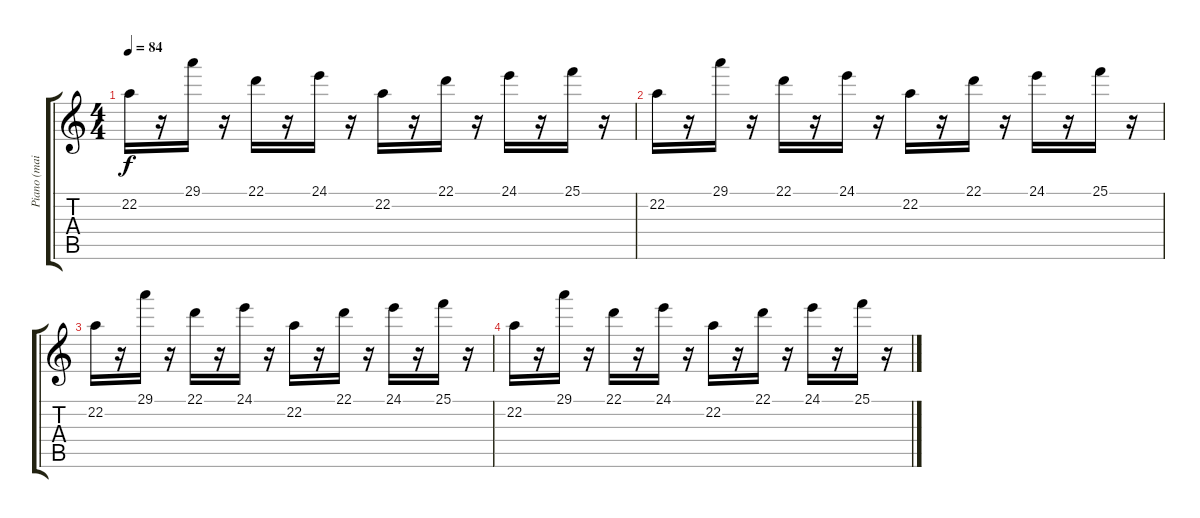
\track ("Piano (main droite)" "Piano (mai") {instrument brightacousticpiano}
\staff {score tabs}
\tuning (E4 B3 G3 D3 A2 E2) {hide}
\ts (4 4)
\tempo 84
\clef g2
\ks c
22.2.16{dy f} r.16 29.1.16 r.16 22.1.16 r.16 24.1.16 r.16 22.2.16 r.16 22.1.16 r.16 24.1.16 r.16 25.1.16 r.16 |
22.2.16 r.16 29.1.16 r.16 22.1.16 r.16 24.1.16 r.16 22.2.16 r.16 22.1.16 r.16 24.1.16 r.16 25.1.16 r.16 |
22.2.16 r.16 29.1.16 r.16 22.1.16 r.16 24.1.16 r.16 22.2.16 r.16 22.1.16 r.16 24.1.16 r.16 25.1.16 r.16 |
22.2.16 r.16 29.1.16 r.16 22.1.16 r.16 24.1.16 r.16 22.2.16 r.16 22.1.16 r.16 24.1.16 r.16 25.1.16 r.16
